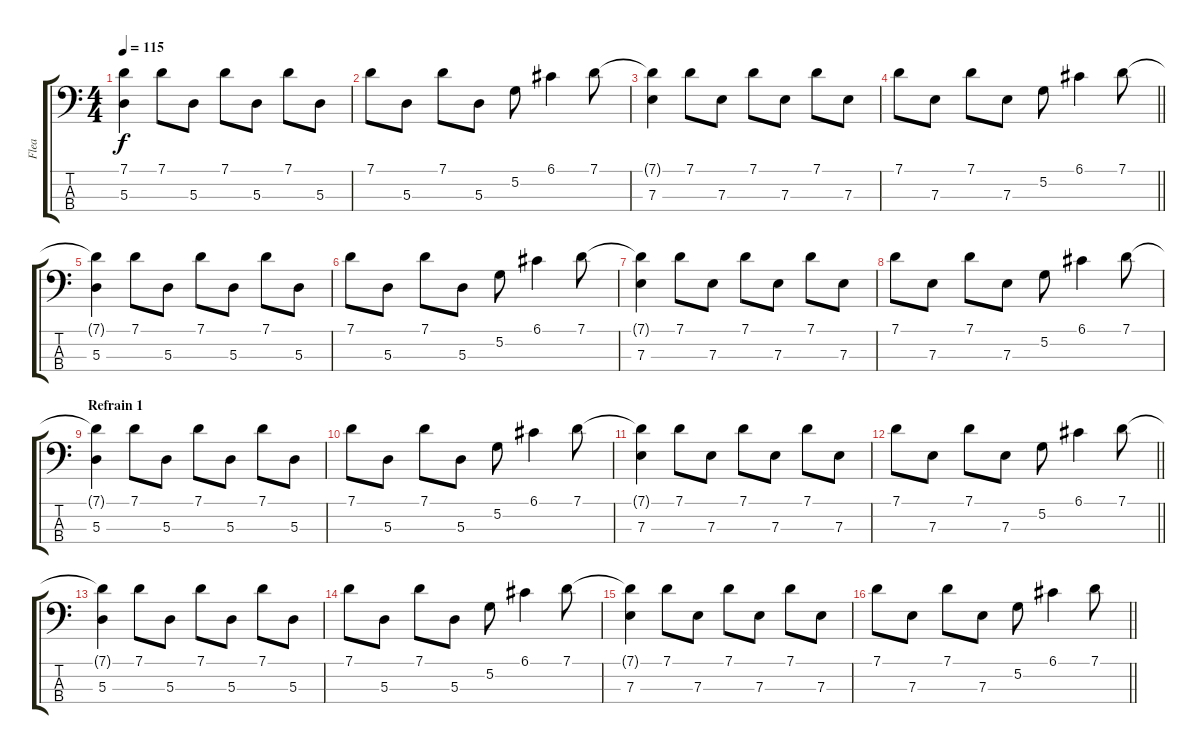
\track ("Flea" "Flea") {instrument electricbassfinger}
\staff {score tabs}
\tuning (G2 D2 A1 E1) {hide}
\ts (4 4)
\tempo 115
\clef f4
\ks c
(7.1{t} 5.3).4{dy f} 7.1.8 5.3.8 7.1.8 5.3.8 7.1.8 5.3.8 |
7.1.8 5.3.8 7.1.8 5.3.8 5.2.8 6.1.4 7.1.8 |
(7.1{t} 7.3).4 7.1.8 7.3.8 7.1.8 7.3.8 7.1.8 7.3.8 |
\barLineRight lightlight
7.1.8 7.3.8 7.1.8 7.3.8 5.2.8 6.1.4 7.1.8 |
(7.1{t} 5.3).4 7.1.8 5.3.8 7.1.8 5.3.8 7.1.8 5.3.8 |
7.1.8 5.3.8 7.1.8 5.3.8 5.2.8 6.1.4 7.1.8 |
(7.1{t} 7.3).4 7.1.8 7.3.8 7.1.8 7.3.8 7.1.8 7.3.8 |
7.1.8 7.3.8 7.1.8 7.3.8 5.2.8 6.1.4 7.1.8 |
\section ("" "Refrain 1")
(7.1{t} 5.3).4 7.1.8 5.3.8 7.1.8 5.3.8 7.1.8 5.3.8 |
7.1.8 5.3.8 7.1.8 5.3.8 5.2.8 6.1.4 7.1.8 |
(7.1{t} 7.3).4 7.1.8 7.3.8 7.1.8 7.3.8 7.1.8 7.3.8 |
\barLineRight lightlight
7.1.8 7.3.8 7.1.8 7.3.8 5.2.8 6.1.4 7.1.8 |
(7.1{t} 5.3).4 7.1.8 5.3.8 7.1.8 5.3.8 7.1.8 5.3.8 |
7.1.8 5.3.8 7.1.8 5.3.8 5.2.8 6.1.4 7.1.8 |
(7.1{t} 7.3).4 7.1.8 7.3.8 7.1.8 7.3.8 7.1.8 7.3.8 |
\barLineRight lightlight
7.1.8 7.3.8 7.1.8 7.3.8 5.2.8 6.1.4 7.1.8
